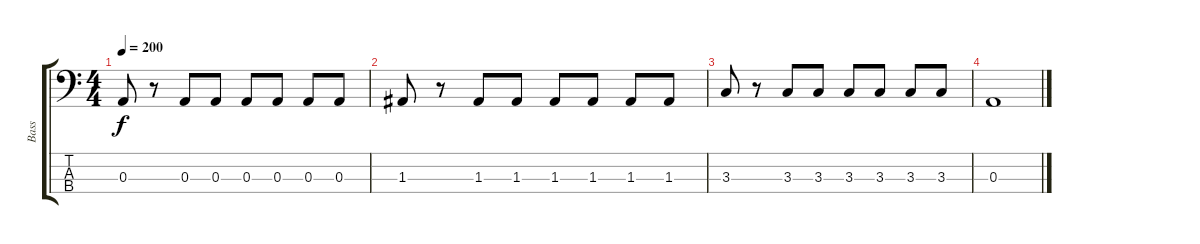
\track ("Bass" "Bass") {instrument electricbassfinger}
\staff {score tabs}
\tuning (G2 D2 A1 D1) {hide}
\ts (4 4)
\tempo 200
\clef f4
\ks c
0.3.8{dy f} r.8 0.3.8 0.3.8 0.3.8 0.3.8 0.3.8 0.3.8 |
1.3.8 r.8 1.3.8 1.3.8 1.3.8 1.3.8 1.3.8 1.3.8 |
3.3.8 r.8 3.3.8 3.3.8 3.3.8 3.3.8 3.3.8 3.3.8 |
0.3.1
